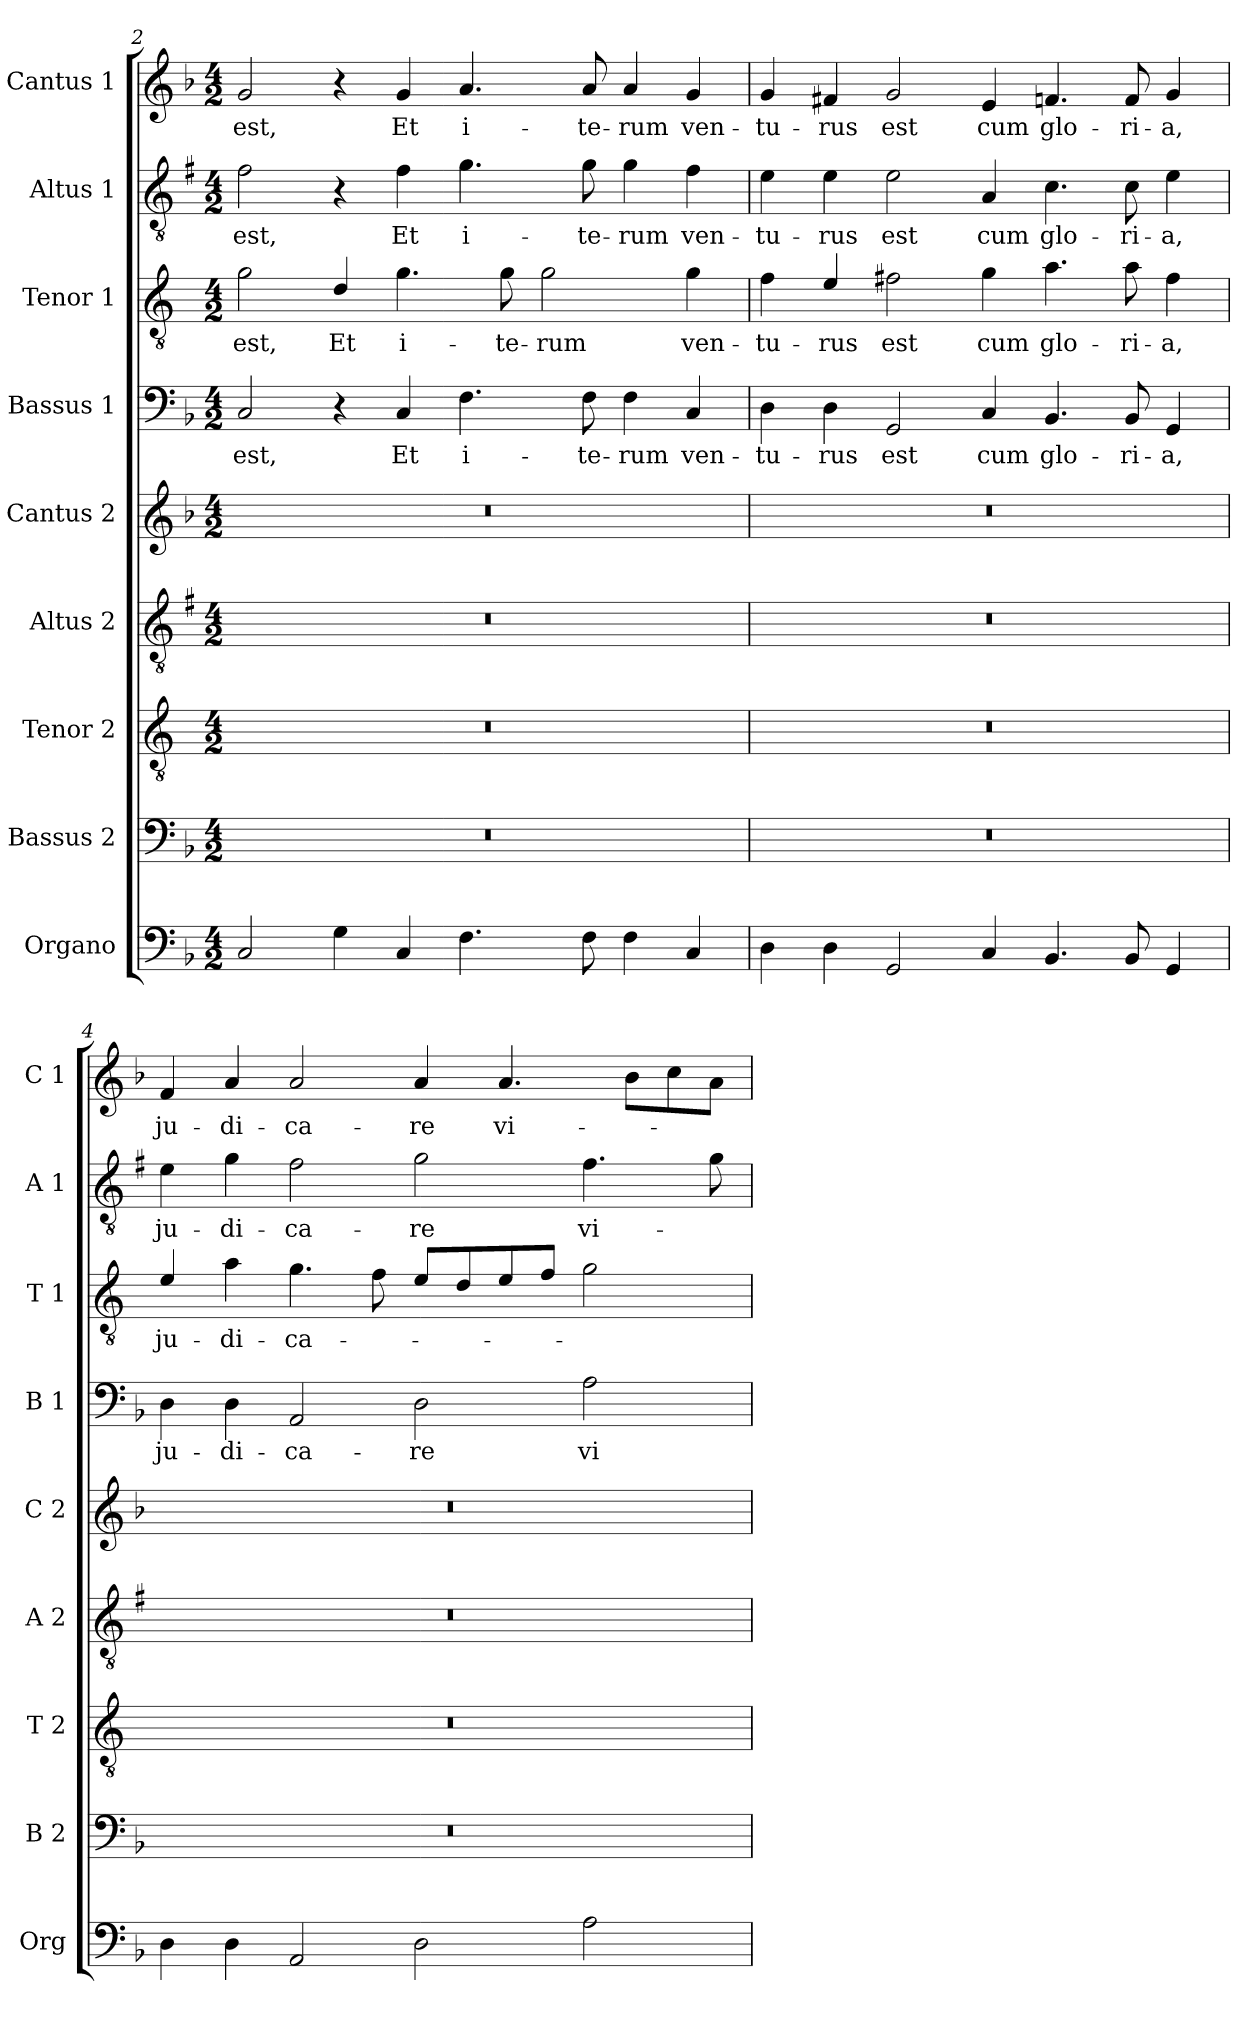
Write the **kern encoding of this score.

**kern	**kern	**kern	**kern	**kern	**kern	**text	**kern	**text	**kern	**text	**kern	**text
*part9	*part8	*part7	*part6	*part5	*part4	*part4	*part3	*part3	*part2	*part2	*part1	*part1
*staff9	*staff8	*staff7	*staff6	*staff5	*staff4	*staff4	*staff3	*staff3	*staff2	*staff2	*staff1	*staff1
*I"Organo	*I"Bassus 2	*I"Tenor 2	*I"Altus 2	*I"Cantus 2	*I"Bassus 1	*	*I"Tenor 1	*	*I"Altus 1	*	*I"Cantus 1	*
*I'Org	*I'B 2	*I'T 2	*I'A 2	*I'C 2	*I'B 1	*	*I'T 1	*	*I'A 1	*	*I'C 1	*
*clefF4	*clefF4	*clefGv2	*clefGv2	*clefG2	*clefF4	*	*clefGv2	*	*clefGv2	*	*clefG2	*
*	*	*ITrd4c7	*ITrd1c2	*	*	*	*ITrd4c7	*	*ITrd1c2	*	*	*
*k[b-]	*k[b-]	*k[b-]	*k[b-]	*k[b-]	*k[b-]	*	*k[b-]	*	*k[b-]	*	*k[b-]	*
*F:	*F:	*F:	*F:	*F:	*F:	*	*F:	*	*F:	*	*F:	*
*M4/2	*M4/2	*M4/2	*M4/2	*M4/2	*M4/2	*	*M4/2	*	*M4/2	*	*M4/2	*
=2	=2	=2	=2	=2	=2	=2	=2	=2	=2	=2	=2	=2
!	!	!	!	!	!	!LO:LY:b	!	!LO:LY:b	!	!LO:LY:b	!	!LO:LY:b
2C/	0r	0r	0r	0r	2C/	est,	2c\	est,	2e\	est,	2g/	est,
!	!	!	!	!	!	!	!	!LO:LY:b	!	!	!	!
4G\	.	.	.	.	4r	.	4G/	Et	4r	.	4r	.
!	!	!	!	!	!	!LO:LY:b	!	!LO:LY:b	!	!LO:LY:b	!	!LO:LY:b
4C/	.	.	.	.	4C/	Et	4.c\	i-	4e\	Et	4g/	Et
!	!	!	!	!	!	!LO:LY:b	!	!	!	!LO:LY:b	!	!LO:LY:b
4.F\	.	.	.	.	4.F\	i-	.	.	4.f\	i-	4.a/	i-
!	!	!	!	!	!	!	!	!LO:LY:b	!	!	!	!
.	.	.	.	.	.	.	8c\	-te-	.	.	.	.
!	!	!	!	!	!	!	!	!LO:LY:b	!	!	!	!
.	.	.	.	.	.	.	2c\	-rum	.	.	.	.
!	!	!	!	!	!	!LO:LY:b	!	!	!	!LO:LY:b	!	!LO:LY:b
8F\	.	.	.	.	8F\	-te-	.	.	8f\	-te-	8a/	-te-
!	!	!	!	!	!	!LO:LY:b	!	!	!	!LO:LY:b	!	!LO:LY:b
4F\	.	.	.	.	4F\	-rum	.	.	4f\	-rum	4a/	-rum
!	!	!	!	!	!	!LO:LY:b	!	!LO:LY:b	!	!LO:LY:b	!	!LO:LY:b
4C/	.	.	.	.	4C/	ven-	4c\	ven-	4e\	ven-	4g/	ven-
=3	=3	=3	=3	=3	=3	=3	=3	=3	=3	=3	=3	=3
!	!	!	!	!	!	!LO:LY:b	!	!LO:LY:b	!	!LO:LY:b	!	!LO:LY:b
4D\	0r	0r	0r	0r	4D\	-tu-	4B-\	-tu-	4d\	-tu-	4g/	-tu-
!	!	!	!	!	!	!LO:LY:b	!	!LO:LY:b	!	!LO:LY:b	!	!LO:LY:b
4D\	.	.	.	.	4D\	-rus	4A/	-rus	4d\	-rus	4f#X/	-rus
!	!	!	!	!	!	!LO:LY:b	!	!LO:LY:b	!	!LO:LY:b	!	!LO:LY:b
2GG/	.	.	.	.	2GG/	est	2Bn\	est	2d\	est	2g/	est
!	!	!	!	!	!	!LO:LY:b	!	!LO:LY:b	!	!LO:LY:b	!	!LO:LY:b
4C/	.	.	.	.	4C/	cum	4c\	cum	4G/	cum	4e/	cum
!	!	!	!	!	!	!LO:LY:b	!	!LO:LY:b	!	!LO:LY:b	!	!LO:LY:b
4.BB-/	.	.	.	.	4.BB-/	glo-	4.d\	glo-	4.B-\	glo-	4.fn/	glo-
!	!	!	!	!	!	!LO:LY:b	!	!LO:LY:b	!	!LO:LY:b	!	!LO:LY:b
8BB-/	.	.	.	.	8BB-/	-ri-	8d\	-ri-	8B-\	-ri-	8f/	-ri-
!	!	!	!	!	!	!LO:LY:b	!	!LO:LY:b	!	!LO:LY:b	!	!LO:LY:b
4GG/	.	.	.	.	4GG/	-a,	4B\	-a,	4d\	-a,	4g/	-a,
!!LO:LB:g=z
=4	=4	=4	=4	=4	=4	=4	=4	=4	=4	=4	=4	=4
!	!	!	!	!	!	!LO:LY:b	!	!LO:LY:b	!	!LO:LY:b	!	!LO:LY:b
4D\	0r	0r	0r	0r	4D\	ju-	4A/	ju-	4d\	ju-	4f/	ju-
!	!	!	!	!	!	!LO:LY:b	!	!LO:LY:b	!	!LO:LY:b	!	!LO:LY:b
4D\	.	.	.	.	4D\	-di-	4d\	-di-	4f\	-di-	4a/	-di-
!	!	!	!	!	!	!LO:LY:b	!	!LO:LY:b	!	!LO:LY:b	!	!LO:LY:b
2AA/	.	.	.	.	2AA/	-ca-	4.c\	-ca-	2e\	-ca-	2a/	-ca-
.	.	.	.	.	.	.	8B-\	.	.	.	.	.
!	!	!	!	!	!	!LO:LY:b	!	!	!	!LO:LY:b	!	!LO:LY:b
2D\	.	.	.	.	2D\	-re	8A/L	.	2f\	-re	4a/	-re
.	.	.	.	.	.	.	8G/	.	.	.	.	.
!	!	!	!	!	!	!	!	!	!	!	!	!LO:LY:b
.	.	.	.	.	.	.	8A/	.	.	.	4.a/	vi-
.	.	.	.	.	.	.	8B-/J	.	.	.	.	.
!	!	!	!	!	!	!LO:LY:b	!	!	!	!LO:LY:b	!	!
2A\	.	.	.	.	2A\	vi-	2c\	.	4.e\	vi-	.	.
.	.	.	.	.	.	.	.	.	.	.	8b-\L	.
.	.	.	.	.	.	.	.	.	.	.	8cc\	.
.	.	.	.	.	.	.	.	.	8f\	.	8a\J	.
=	=	=	=	=	=	=	=	=	=	=	=	=
*-	*-	*-	*-	*-	*-	*-	*-	*-	*-	*-	*-	*-
